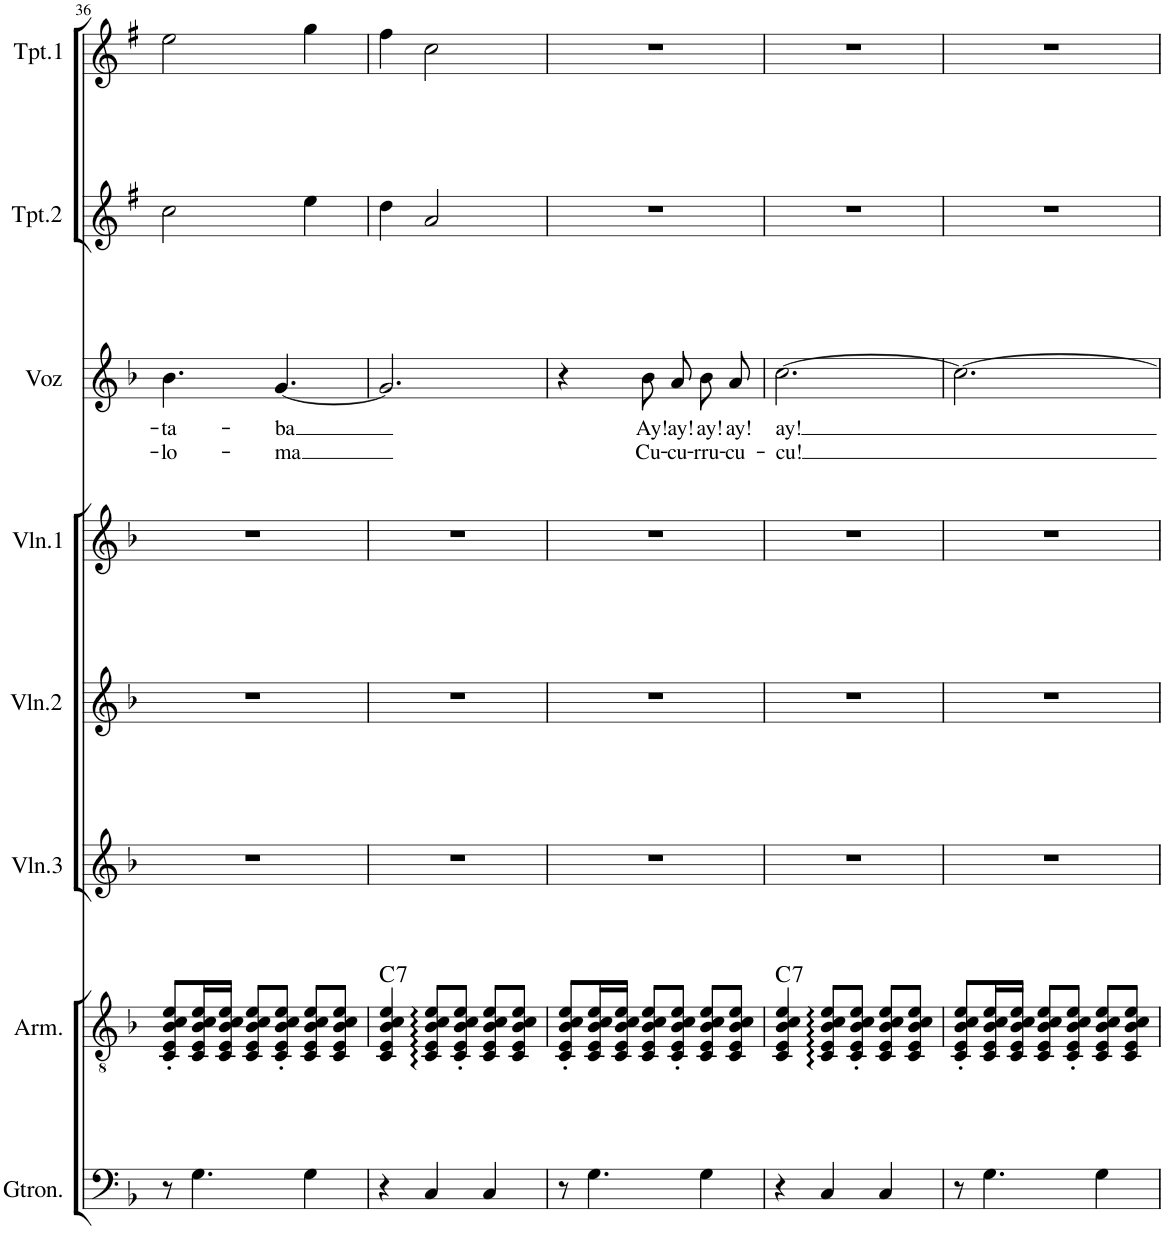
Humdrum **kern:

**kern	**kern	**harte	**kern	**kern	**kern	**kern	**text	**text	**kern	**kern
*part8	*part7	*part7	*part6	*part5	*part4	*part3	*part3	*part3	*part2	*part1
*staff8	*staff7	*	*staff6	*staff5	*staff4	*staff3	*staff3	*staff3	*staff2	*staff1
*I"Guitarrón	*I"Armonia	*	*I"Violin 3	*I"Violin 2	*I"Violin 1	*I"Voz	*	*	*I"Trompeta 2	*I"Trompeta 1
*	*I'Arm.	*	*I'Vln.3	*I'Vln.2	*I'Vln.1	*I'Voz	*	*	*I'Tpt.2	*I'Tpt.1
!!LO:PB:g=z
*clefF4	*clefGv2	*	*clefG2	*clefG2	*clefG2	*clefG2	*	*	*clefG2	*clefG2
*Trd7c12	*	*	*	*	*	*	*	*	*Trd1c2	*Trd1c2
*k[b-]	*k[b-]	*	*k[b-]	*k[b-]	*k[b-]	*k[b-]	*	*	*k[f#]	*k[f#]
*M3/4	*M3/4	*	*M3/4	*M3/4	*M3/4	*M3/4	*	*	*M3/4	*M3/4
=36	=36	=36	=36	=36	=36	=36	=36	=36	=36	=36
!	!	!	!	!	!	!	!LO:LY:b	!LO:LY:b	!	!
8r	8C/' 8E/' 8B-/' 8c/' 8e/'L	.	2.r	2.r	2.r	4.b-\	-ta-	-lo-	2cc\	2ee\
4.G\	16C/ 16E/ 16B-/ 16c/ 16e/L	.	.	.	.	.	.	.	.	.
.	16C/ 16E/ 16B-/ 16c/ 16e/JJ	.	.	.	.	.	.	.	.	.
.	8C/ 8E/ 8B-/ 8c/ 8e/L	.	.	.	.	.	.	.	.	.
!	!	!	!	!	!	!	!LO:LY:b	!LO:LY:b	!	!
.	8C/' 8E/' 8B-/' 8c/' 8e/'J	.	.	.	.	[4.g/	-ba	-ma	.	.
4G\	8C/ 8E/ 8B-/ 8c/ 8e/L	.	.	.	.	.	.	.	4ee\	4gg\
.	8C/ 8E/ 8B-/ 8c/ 8e/J	.	.	.	.	.	.	.	.	.
=37	=37	=37	=37	=37	=37	=37	=37	=37	=37	=37
!	!	!LO:H:kt=7	!	!	!	!	!	!	!	!
4r	4C/ 4E/ 4B-/ 4c/ 4e/	C:7	2.r	2.r	2.r	2.g/]	.	.	4dd\	4ff#\
4C/	8C/ 8E/ 8B-/ 8c/ 8e/L	.	.	.	.	.	.	.	2a/	2cc\
.	8C/' 8E/' 8B-/' 8c/' 8e/'J	.	.	.	.	.	.	.	.	.
4C/	8C/ 8E/ 8B-/ 8c/ 8e/L	.	.	.	.	.	.	.	.	.
.	8C/ 8E/ 8B-/ 8c/ 8e/J	.	.	.	.	.	.	.	.	.
=38	=38	=38	=38	=38	=38	=38	=38	=38	=38	=38
8r	8C/' 8E/' 8B-/' 8c/' 8e/'L	.	2.r	2.r	2.r	4r	.	.	2.r	2.r
4.G\	16C/ 16E/ 16B-/ 16c/ 16e/L	.	.	.	.	.	.	.	.	.
.	16C/ 16E/ 16B-/ 16c/ 16e/JJ	.	.	.	.	.	.	.	.	.
!	!	!	!	!	!	!	!LO:LY:b	!LO:LY:b	!	!
.	8C/ 8E/ 8B-/ 8c/ 8e/L	.	.	.	.	8b-/L	Ay!	Cu-	.	.
!	!	!	!	!	!	!	!LO:LY:b	!LO:LY:b	!	!
.	8C/' 8E/' 8B-/' 8c/' 8e/'J	.	.	.	.	8a/J	ay!	-cu-	.	.
!	!	!	!	!	!	!	!LO:LY:b	!LO:LY:b	!	!
4G\	8C/ 8E/ 8B-/ 8c/ 8e/L	.	.	.	.	8b-/L	ay!	-rru-	.	.
!	!	!	!	!	!	!	!LO:LY:b	!LO:LY:b	!	!
.	8C/ 8E/ 8B-/ 8c/ 8e/J	.	.	.	.	8a/J	ay!	-cu-	.	.
=39	=39	=39	=39	=39	=39	=39	=39	=39	=39	=39
!	!	!LO:H:kt=7	!	!	!	!	!LO:LY:b	!LO:LY:b	!	!
4r	4C/ 4E/ 4B-/ 4c/ 4e/	C:7	2.r	2.r	2.r	[2.cc\	ay!	-cu!	2.r	2.r
4C/	8C/ 8E/ 8B-/ 8c/ 8e/L	.	.	.	.	.	.	.	.	.
.	8C/' 8E/' 8B-/' 8c/' 8e/'J	.	.	.	.	.	.	.	.	.
4C/	8C/ 8E/ 8B-/ 8c/ 8e/L	.	.	.	.	.	.	.	.	.
.	8C/ 8E/ 8B-/ 8c/ 8e/J	.	.	.	.	.	.	.	.	.
=40	=40	=40	=40	=40	=40	=40	=40	=40	=40	=40
8r	8C/' 8E/' 8B-/' 8c/' 8e/'L	.	2.r	2.r	2.r	2.cc\_	.	.	2.r	2.r
4.G\	16C/ 16E/ 16B-/ 16c/ 16e/L	.	.	.	.	.	.	.	.	.
.	16C/ 16E/ 16B-/ 16c/ 16e/JJ	.	.	.	.	.	.	.	.	.
.	8C/ 8E/ 8B-/ 8c/ 8e/L	.	.	.	.	.	.	.	.	.
.	8C/' 8E/' 8B-/' 8c/' 8e/'J	.	.	.	.	.	.	.	.	.
4G\	8C/ 8E/ 8B-/ 8c/ 8e/L	.	.	.	.	.	.	.	.	.
.	8C/ 8E/ 8B-/ 8c/ 8e/J	.	.	.	.	.	.	.	.	.
=	=	=	=	=	=	=	=	=	=	=
*-	*-	*-	*-	*-	*-	*-	*-	*-	*-	*-
